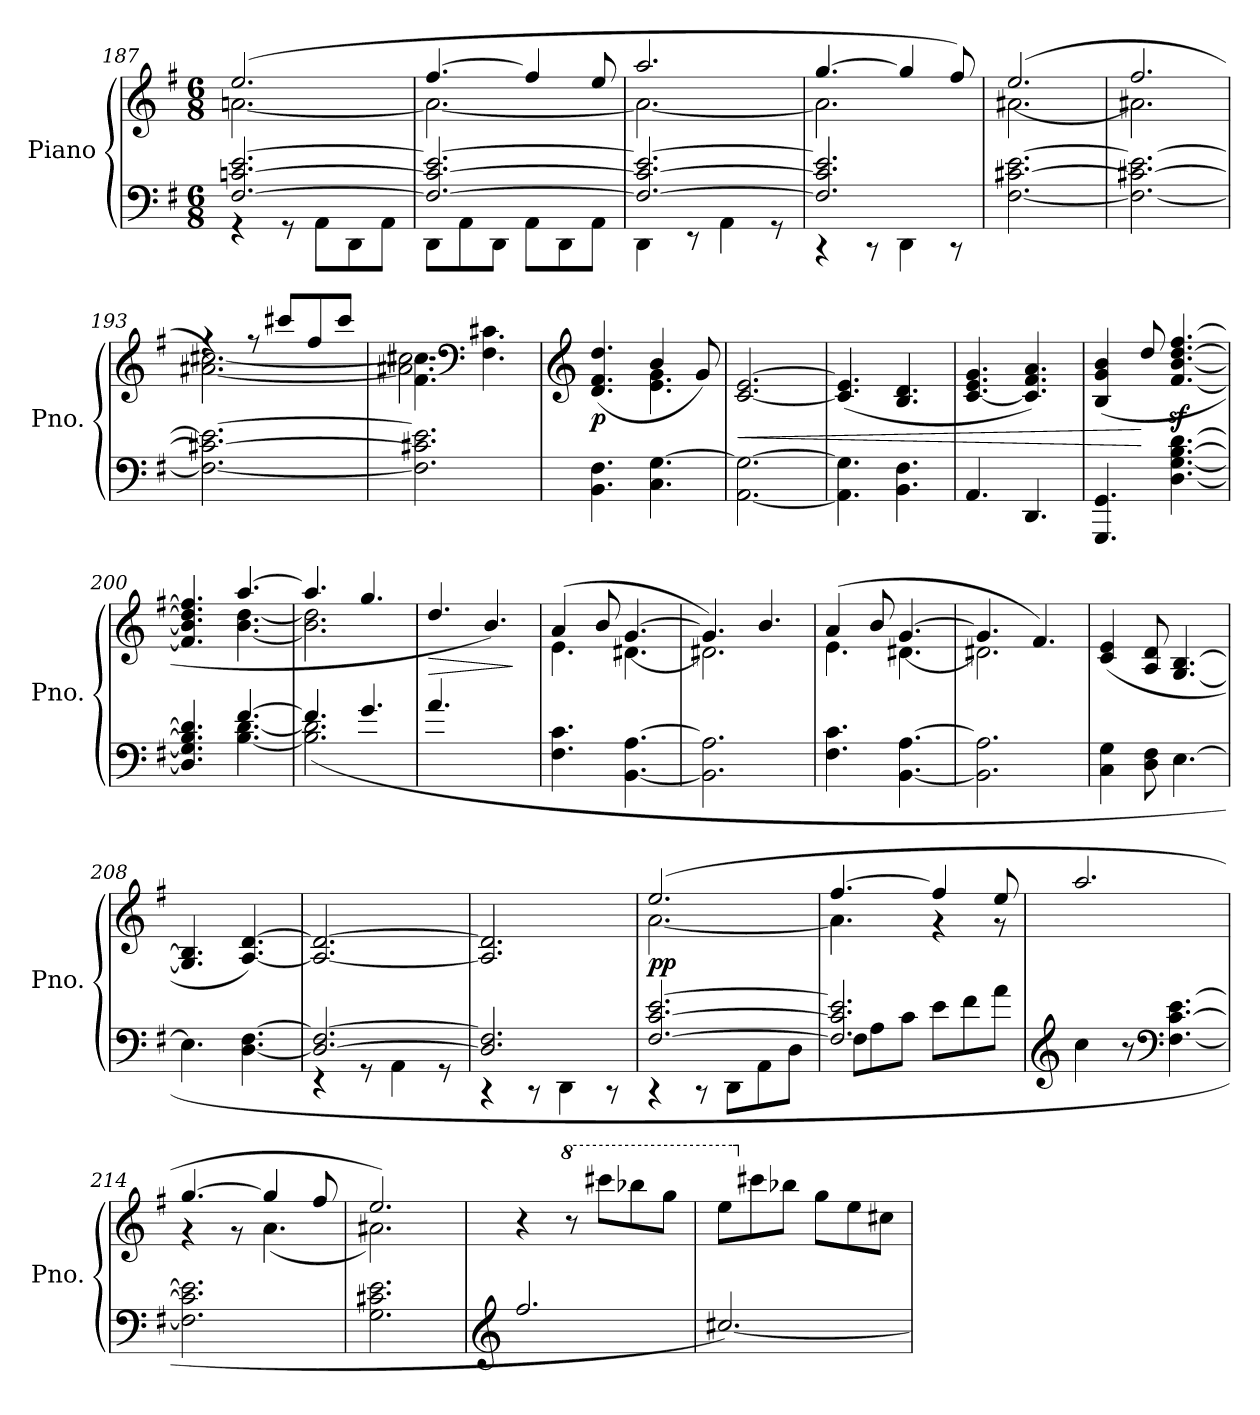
**kern	**kern	**dynam
*part1	*part1	*part1
*staff2	*staff1	*staff1/2
*I"Piano	*	*
*I'Pno.	*	*
!!LO:LB:g=z
*clefF4	*clefG2	*
*k[f#]	*k[f#]	*
*M6/8	*M6/8	*
=187	=187	=187
*^	*^	*
[2.F#/ [2.cn/ [2.e/	4r	(>2.ee/	[2.an\	.
.	8r	.	.	.
.	8AA\L	.	.	.
.	8DD\	.	.	.
.	8AA\J	.	.	.
=188	=188	=188	=188	=188
2.F#/_ 2.c/_ 2.e/_	8DD\L	[4.ff#/	2.a\_	.
.	8AA\	.	.	.
.	8DD\J	.	.	.
.	8AA\L	4ff#/]	.	.
.	8DD\	.	.	.
.	8AA\J	8ee/	.	.
=189	=189	=189	=189	=189
2.F#/_ 2.c/_ 2.e/_	4DD\	2.aa/	2.a\_	.
.	8r	.	.	.
.	4AA\	.	.	.
.	8r	.	.	.
=190	=190	=190	=190	=190
2.F#/] 2.c/] 2.e/]	4r	[4.gg/	2.a\]	.
.	8r	.	.	.
.	4DD\	4gg/]	.	.
.	8r	8ff#/)	.	.
*v	*v	*	*	*
=191	=191	=191	=191
[2.F#\ [2.c#X\ [2.e\	(>2.ee/	[2.a#X\	.
=192	=192	=192	=192
2.F#\_ 2.c#X\_ 2.e\_	2.ff#/	2.a#X\]	.
=193	=193	=193	=193
2.F#\_ 2.c#X\_ 2.e\_	4rff	[2.a#X\ [2.cc#X\)	.
.	8rff	.	.
.	8ccc#X/L	.	.
.	8ff#/	.	.
.	8ccc#/J	.	.
=194	=194	=194	=194
2.F#\] 2.c#X\] 2.e\]	4.f#\ 4.cc#X\	2.a#X\] 2.cc#X\]	.
*	*clefF4	*	*
.	4.F#\ 4.c#X\	.	.
!!LO:LB:g=z	!!
=195	=195	=195	=195
*	*clefG2	*	*
!	!	!	!LO:DY:b
4.BB\ 4.F#\	(>4.d/ 4.f#/ 4.dd/	4.ryy	p
4.C\ [4.G\	4b/	4.e\ 4.g\	.
.	8g/)	.	.
*	*v	*v	*
=196	=196	=196
!	!	!LO:HP:b
[2.AA\ 2.G\_	[2.c/ [2.e/	<
=197	=197	=197
4.AA\] 4.G\]	(>4.c/] 4.e/]	.
4.BB\ 4.F#\	4.B/ 4.d/	.
=198	=198	=198
4.AA/	[4.c/ 4.e/ 4.g/	.
4.DD/	4.c/] 4.f#/ 4.a/)	.
=199	=199	=199
4.GGG/ 4.GG/	(>4B/ 4g/ 4b/	.
.	8dd/	[
[4.D\ [4.G\ [4.B\ [4.d\	[4.f#/z< [4.b/z< [4.dd/z< [4.ff#/z<	.
=200	=200	=200
*^	*^	*
4.D/] 4.G/] 4.B/] 4.d/]	4.ryy	4.f#/] 4.b/] 4.dd/] 4.ff#/]	4.ryy	.
[4.f#/	[4.B\ [4.d\	[4.aa/	[4.b\ [4.dd\	.
=201	=201	=201	=201	=201
4.f#/]	(<2.B\] 2.d\]	4.aa/]	2.b\] 2.dd\]	.
4.g/	.	4.gg/	.	.
*v	*v	*	*	*
*	*v	*v	*
=202	=202	=202
!	!	!LO:HP:b
4.a/	4.dd/	>
4.ryy	4.b/))	.
.	.	]
!!LO:PB:g=z
=203	=203	=203
*	*^	*
4.F#\ 4.c\	(>4a/	4.e\	.
.	8b/	.	.
[4.BB\ [4.A\	[4.g/	[4.d#X\	.
=204	=204	=204	=204
2.BB\] 2.A\]	4.g/])	2.d#X\]	.
.	4.b/	.	.
=205	=205	=205	=205
4.F#\ 4.c\	(>4a/	4.e\	.
.	8b/	.	.
[4.BB\ [4.A\	[4.g/	[4.d#X\	.
=206	=206	=206	=206
2.BB\] 2.A\]	4.g/]	2.d#X\]	.
.	4.f#/)	.	.
*	*v	*v	*
=207	=207	=207
!	!	!LO:DY:a
4C\ 4G\	(>4c/ 4e/	other-dynamics
8D\ 8F#\	8A/ 8d/	.
[4.E\	[4.G/ [4.B/	.
=208	=208	=208
4.E\]	4.G/] 4.B/]	.
[4.D\ [4.F#\	[4.A/ [4.d/)	.
=209	=209	=209
*^	*	*
2.D/_ 2.F#/_	4r	2.A/_ 2.d/_	.
.	8r	.	.
.	4AA\	.	.
.	8r	.	.
=210	=210	=210	=210
2.D/] 2.F#/]	4r	2.A/] 2.d/]	.
.	8r	.	.
.	4DD\	.	.
.	8r	.	.
!!LO:LB:g=z
=211	=211	=211	=211
*	*	*^	*
!	!	!	!	!LO:DY:b
[2.F#/ [2.c/ [2.e/	4r	(>2.ee/	[2.a\	pp
.	8r	.	.	.
.	8DD\L	.	.	.
.	8AA\	.	.	.
.	8D\J	.	.	.
=212	=212	=212	=212	=212
2.F#/] 2.c/] 2.e/]	8F#\L	[4.ff#/	4.a\]	.
.	8A\	.	.	.
.	8c\J	.	.	.
.	8e\L	4ff#/]	4r	.
.	8f#\	.	.	.
.	8a\J	8ee/	8r	.
*v	*v	*	*	*
*	*v	*v	*
=213	=213	=213
*clefG2	*	*
4cc\	2.aa/	.
8r	.	.
*clefF4	*	*
[4.F#\ [4.c\ [4.e\	.	.
=214	=214	=214
*	*^	*
2.F#\] 2.c\] 2.e\]	[4.gg/	4r	.
.	.	8r	.
.	4gg/]	(<4.a\	.
.	8ff#/	.	.
=215	=215	=215	=215
2.G\ 2.c#X\ 2.e\	(>2.ee/)	2.a#X\)	.
*	*v	*v	*
=216	=216	=216
*clefG2	*	*
2.ff#/	4r	.
*	*8va	*
.	8r	.
.	8cccc#X\L	.
.	8bbb-X\	.
.	8ggg\J	.
=217	=217	=217
[2.cc#X/)	8eee\L	.
*	*X8va	*
.	8ccc#X\	.
.	8bb-X\J	.
.	8gg\L	.
.	8ee\	.
.	8cc#X\J	.
=	=	=
*-	*-	*-
